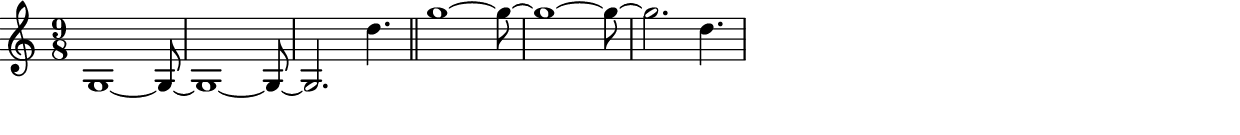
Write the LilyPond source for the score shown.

%% Generated by lilypond-book
%% Options: [exampleindent=10.16\mm,indent=0\mm,line-width=160\mm,paper-height=845.047\pt,paper-width=597.508\pt,papersize='(cons (* 597.508 pt) (* 845.047 pt)),quote]
\include "lilypond-book-preamble.ly"


% ****************************************************************
% Start cut-&-pastable-section
% ****************************************************************

#(ly:set-option 'eps-box-padding 3.000000)



\paper {
  #(set-paper-size '(cons (* 597.508 pt) (* 845.047 pt)))
  indent = 0\mm
  line-width = 160\mm
  % offset the left padding, also add 1mm as lilypond creates cropped
  % images with a little space on the right
  line-width = #(- line-width (* mm  3.000000) (* mm 1))
  line-width = 160\mm - 2.0 * 10.16\mm
  % offset the left padding, also add 1mm as lilypond creates cropped
  % images with a little space on the right
  line-width = #(- line-width (* mm  3.000000) (* mm 1))
}

\layout {
  
}




% ****************************************************************
% ly snippet:
% ****************************************************************
\sourcefileline 2226
\new Voice \with {
  \remove Note_heads_engraver
  \consists Completion_heads_engraver
} \relative {
  \time 9/8 g\breve. d''4. \bar "||"
  \set completionUnit = #3/8
  g\breve. d4.
}


% ****************************************************************
% end ly snippet
% ****************************************************************
